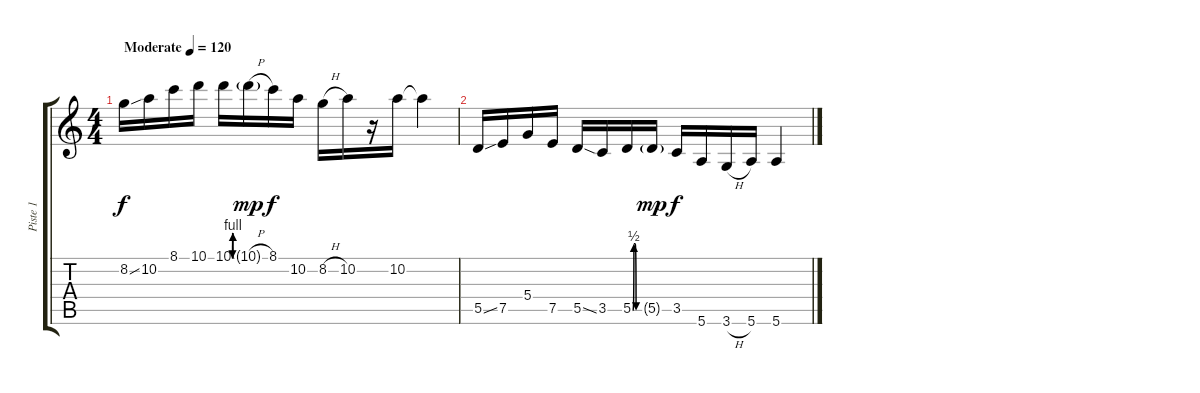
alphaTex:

\track ("Piste 1" "Piste 1") {instrument acousticguitarsteel}
\staff {score tabs}
\tuning (E4 B3 G3 D3 A2 E2) {hide}
\ts (4 4)
\tempo (120 "Moderate")
\clef g2
\ks c
8.2{ss}.16{dy f instrument acousticguitarsteel} 10.2.16 8.1.16 10.1.16 10.1{be (custom 0 0 10 4 20 4 30 0 60 0)}.16 10.1{h g}.16{dy mp} 8.1.16{dy f} 10.2.16 8.2{h}.16 10.2.16 r.16 10.2.16 10.2{t}.4 |
5.5{ss}.16 7.5.16 5.4.16 7.5.16 5.5{ss}.16 3.5.16 5.5{be (custom 0 0 10 2 20 2 30 0 60 0)}.16 5.5{g}.16{dy mp} 3.5.16{dy f} 5.6.16 3.6{h}.16 5.6.16 5.6.4
